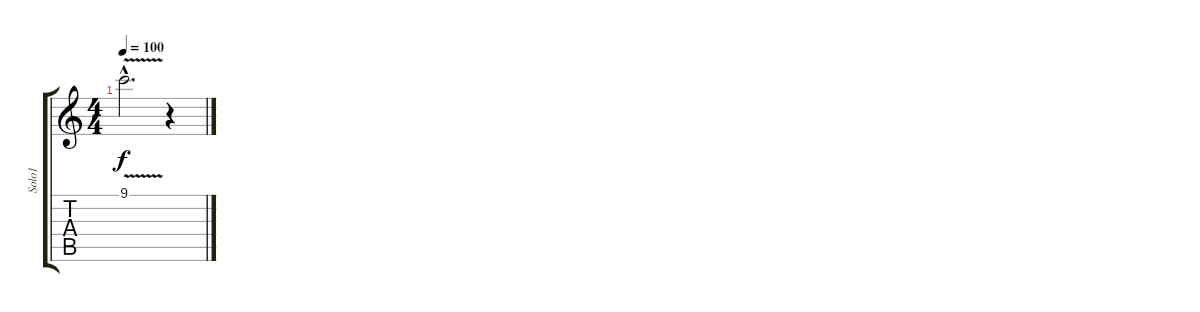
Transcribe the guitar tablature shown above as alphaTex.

\track ("Solo1" "Solo1") {instrument distortionguitar}
\staff {score tabs}
\tuning (Eb4 Bb3 Gb3 Db3 Ab2 Eb2) {hide}
\ts (4 4)
\tempo 100
\clef g2
\ks c
9.1{v hac}.2{d dy f} r.4
